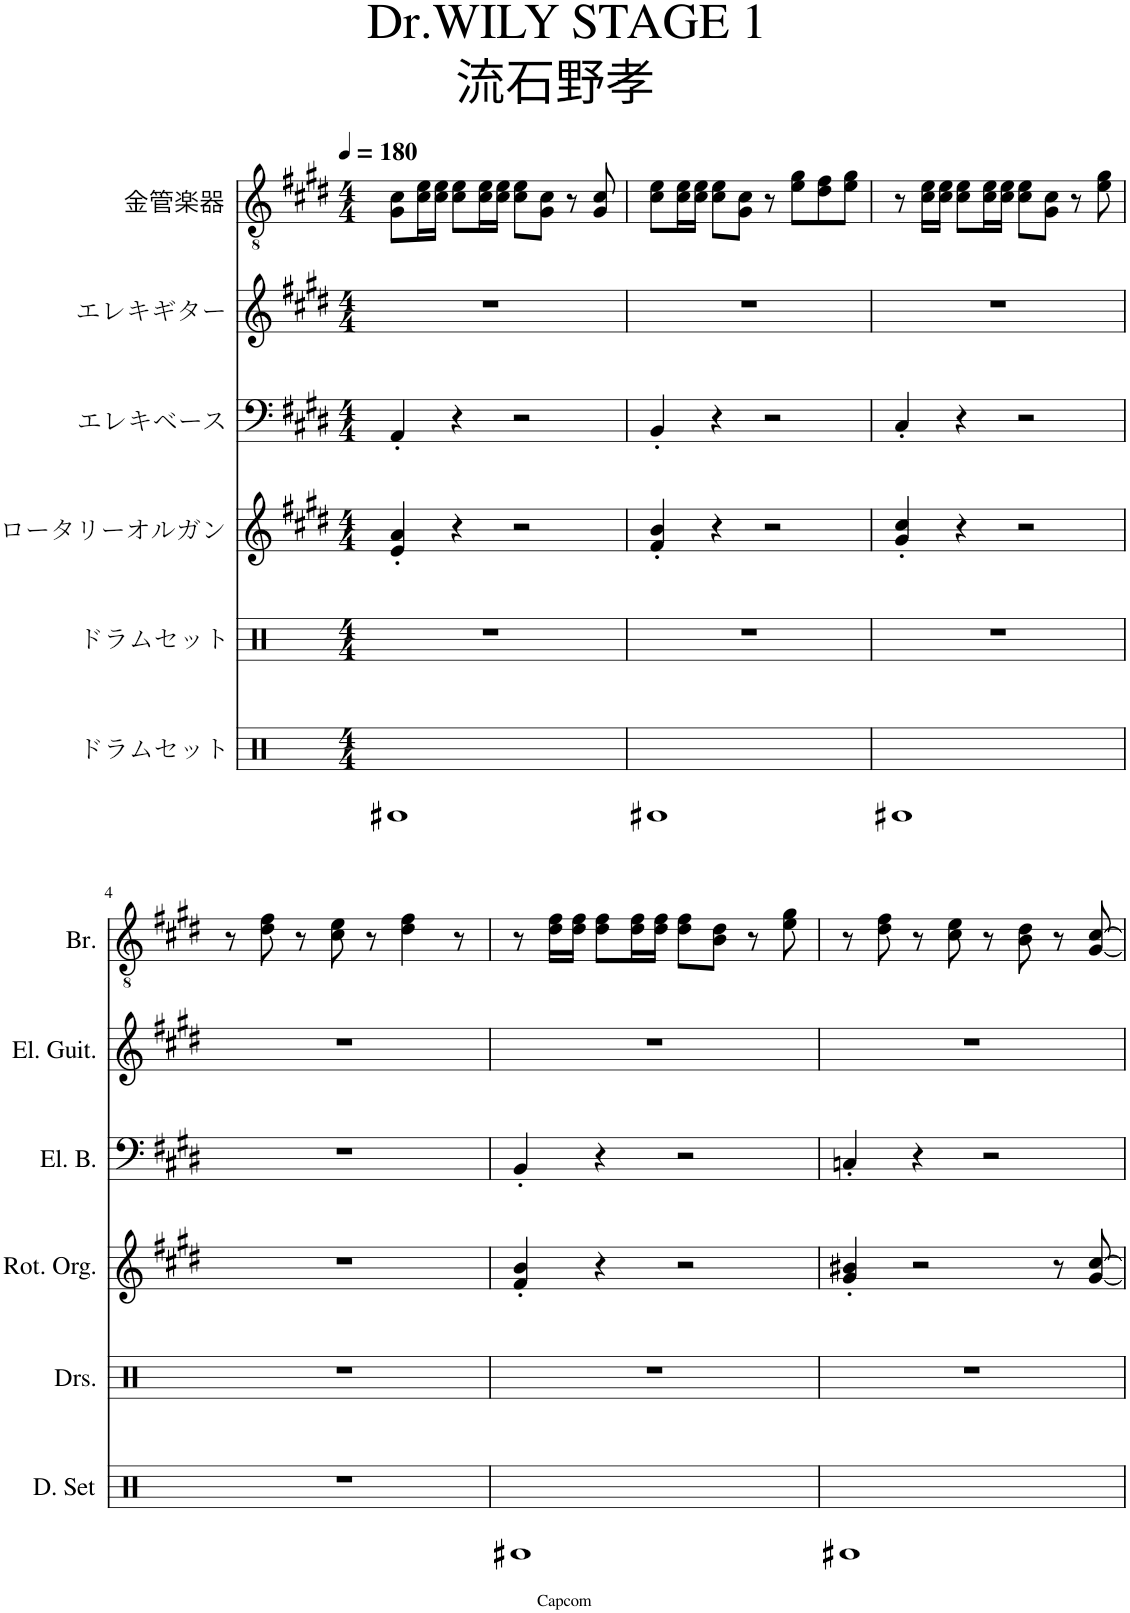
**kern	**kern	**kern	**kern	**kern	**kern
*part6	*part5	*part4	*part3	*part2	*part1
*staff6	*staff5	*staff4	*staff3	*staff2	*staff1
*I"ドラムセット	*I"ドラムセット	*I"ロータリーオルガン	*I"エレキベース	*I"エレキギター	*I"金管楽器
*clefX	*clefX	*clefG2	*clefF4	*clefG2	*clefGv2
*	*	*	*Trd7c12	*	*
*k[]	*k[]	*k[f#c#g#d#]	*k[f#c#g#d#]	*k[f#c#g#d#]	*k[f#c#g#d#]
*M4/4	*M4/4	*M4/4	*M4/4	*M4/4	*M4/4
*MM180	*MM180	*MM180	*MM180	*MM180	*MM180
=1	=1	=1	=1	=1	=1
1C#X	1r	4e/' 4a/'	4AA'/	1r	8G#\ 8c#\L
.	.	.	.	.	16c#\ 16e\L
.	.	.	.	.	16c#\ 16e\JJ
.	.	4r	4r	.	8c#\ 8e\L
.	.	.	.	.	16c#\ 16e\L
.	.	.	.	.	16c#\ 16e\JJ
.	.	2r	2r	.	8c#\ 8e\L
.	.	.	.	.	8G#\ 8c#\J
.	.	.	.	.	8r
.	.	.	.	.	8G#/ 8c#/
=2	=2	=2	=2	=2	=2
1C#X	1r	4f#/' 4b/'	4BB'/	1r	8c#\ 8e\L
.	.	.	.	.	16c#\ 16e\L
.	.	.	.	.	16c#\ 16e\JJ
.	.	4r	4r	.	8c#\ 8e\L
.	.	.	.	.	8G#\ 8c#\J
.	.	2r	2r	.	8r
.	.	.	.	.	8e\ 8g#\L
.	.	.	.	.	8d#\ 8f#\
.	.	.	.	.	8e\ 8g#\J
=3	=3	=3	=3	=3	=3
1C#X	1r	4g#/' 4cc#/'	4C#'/	1r	8r
.	.	.	.	.	16c#\ 16e\LL
.	.	.	.	.	16c#\ 16e\JJ
.	.	4r	4r	.	8c#\ 8e\L
.	.	.	.	.	16c#\ 16e\L
.	.	.	.	.	16c#\ 16e\JJ
.	.	2r	2r	.	8c#\ 8e\L
.	.	.	.	.	8G#\ 8c#\J
.	.	.	.	.	8r
.	.	.	.	.	8e\ 8g#\
!!LO:LB:g=z
=4	=4	=4	=4	=4	=4
1r	1r	1r	1r	1r	8r
.	.	.	.	.	8d#\ 8f#\
.	.	.	.	.	8r
.	.	.	.	.	8c#\ 8e\
.	.	.	.	.	8r
.	.	.	.	.	4d#\ 4f#\
.	.	.	.	.	8r
=5	=5	=5	=5	=5	=5
1C#X	1r	4f#/' 4b/'	4BB'/	1r	8r
.	.	.	.	.	16d#\ 16f#\LL
.	.	.	.	.	16d#\ 16f#\JJ
.	.	4r	4r	.	8d#\ 8f#\L
.	.	.	.	.	16d#\ 16f#\L
.	.	.	.	.	16d#\ 16f#\JJ
.	.	2r	2r	.	8d#\ 8f#\L
.	.	.	.	.	8B\ 8d#\J
.	.	.	.	.	8r
.	.	.	.	.	8e\ 8g#\
=6	=6	=6	=6	=6	=6
1C#X	1r	4g#/' 4b#X/'	4Cn'/	1r	8r
.	.	.	.	.	8d#\ 8f#\
.	.	2r	4r	.	8r
.	.	.	.	.	8c#\ 8e\
.	.	.	2r	.	8r
.	.	.	.	.	8B\ 8d#\
.	.	8r	.	.	8r
.	.	[8g#/ [8cc#/	.	.	[8G#/ [8c#/
=	=	=	=	=	=
*-	*-	*-	*-	*-	*-
